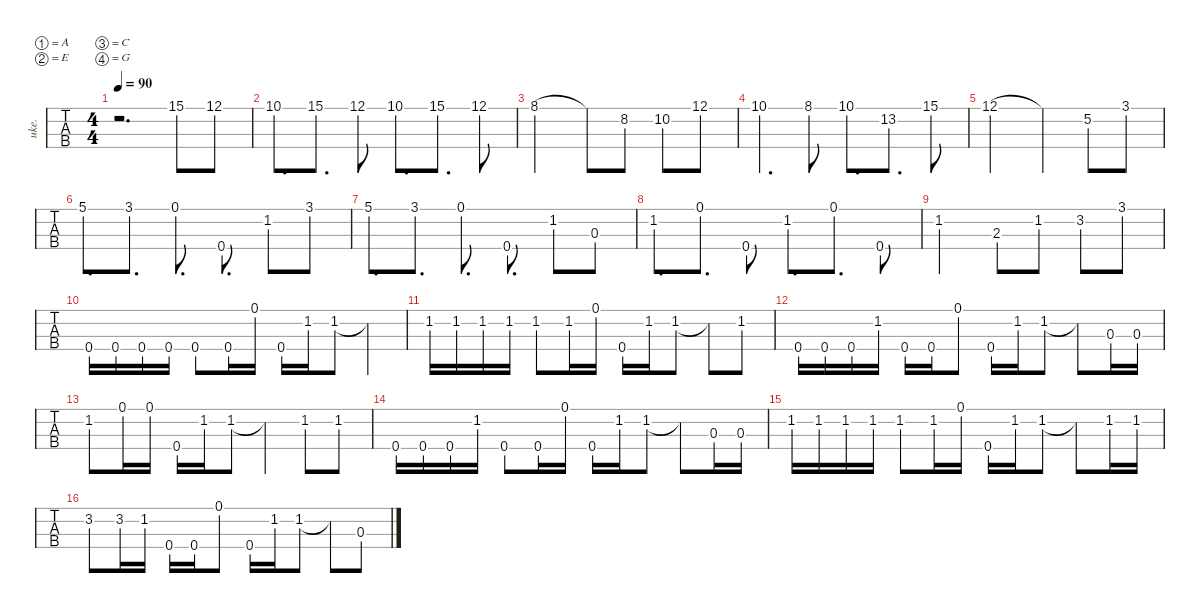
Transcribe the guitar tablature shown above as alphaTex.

\defaultSystemsLayout 4
\hideDynamics
\bracketExtendMode nobrackets
\otherSystemsTrackNameOrientation horizontal
\track ("Ukulele" "uke.") {instrument acousticguitarnylon}
\staff {tabs}
\tuning (A4 E4 C4 G4)
\displaytranspose 0
\ts (4 4)
\tempo 90
\clef g2
\ks c
r.2{d dy mf instrument acousticguitarnylon} 15.1.8 12.1.8 |
10.1.8{d} 15.1.8{d} 12.1.8 10.1.8{d} 15.1.8{d} 12.1.8 |
8.1.2 8.1{t}.8 8.2.8 10.2.8 12.1.8 |
10.1.4{d} 8.1.8 10.1.8{d} 13.2.8{d} 15.1.8 |
12.1.2 12.1{t}.4 5.2.8 3.1.8 |
5.1.8{d} 3.1.8{d} 0.1.8{d} 0.4.8{d} 1.2.8 3.1.8 |
5.1.8{d} 3.1.8{d} 0.1.8{d} 0.4.8{d} 1.2.8 0.3.8 |
1.2.8{d} 0.1.8{d} 0.4.8 1.2.8{d} 0.1.8{d} 0.4.8 |
1.2.2 2.3.8 1.2.8 3.2.8 3.1.8 |
0.4.16 0.4.16 0.4.16 0.4.16 0.4.8 0.4.16 0.1.16 0.4.16 1.2.16 1.2.8 1.2{t}.4 |
1.2.16 1.2.16 1.2.16 1.2.16 1.2.8 1.2.16 0.1.16 0.4.16 1.2.16 1.2.8 1.2{t}.8 1.2.8 |
0.4.16 0.4.16 0.4.16 1.2.16 0.4.16 0.4.16 0.1.8 0.4.16 1.2.16 1.2.8 1.2{t}.8 0.3.16 0.3.16 |
1.2.8 0.1.16 0.1.16 0.4.16 1.2.16 1.2.8 1.2{t}.4 1.2.8 1.2.8 |
0.4.16 0.4.16 0.4.16 1.2.16 0.4.8 0.4.16 0.1.16 0.4.16 1.2.16 1.2.8 1.2{t}.8 0.3.16 0.3.16 |
1.2.16 1.2.16 1.2.16 1.2.16 1.2.8 1.2.16 0.1.16 0.4.16 1.2.16 1.2.8 1.2{t}.8 1.2.16 1.2.16 |
3.2.8 3.2.16 1.2.16 0.4.16 0.4.16 0.1.8 0.4.16 1.2.16 1.2.8 1.2{t}.8 0.3.8
